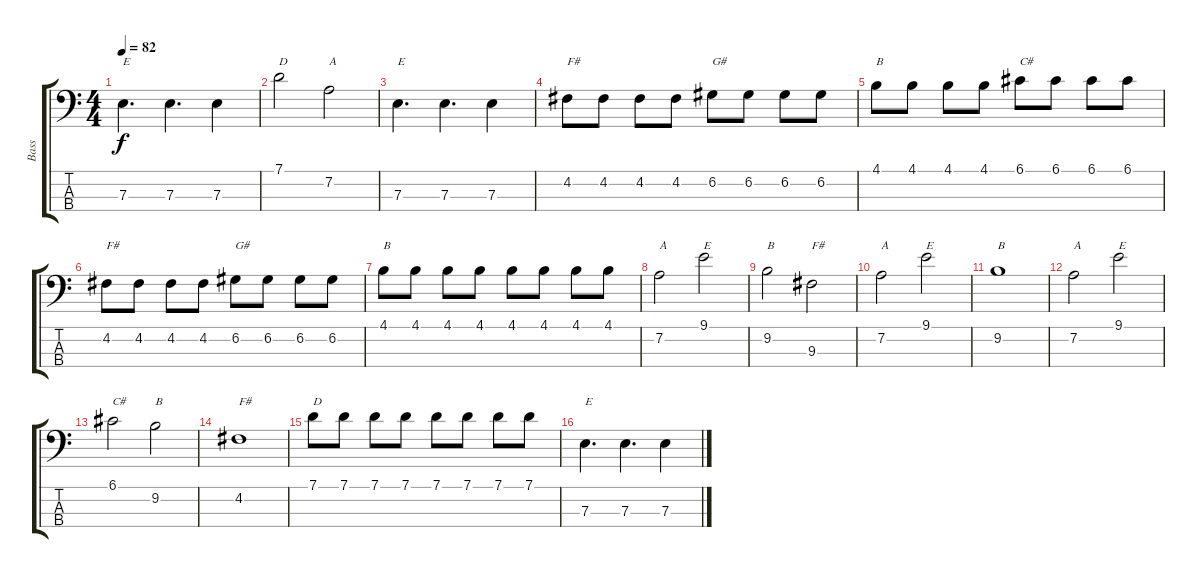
\track ("Bass" "Bass") {instrument electricbassfinger}
\staff {score tabs}
\tuning (G2 D2 A1 E1) {hide}
\ts (4 4)
\tempo 82
\clef f4
\ks c
7.3.4{d txt "E" dy f} 7.3.4{d} 7.3.4 |
7.1.2{txt "D"} 7.2.2{txt "A"} |
7.3.4{d txt "E"} 7.3.4{d} 7.3.4 |
4.2.8{txt "F#"} 4.2.8 4.2.8 4.2.8 6.2.8{txt "G#"} 6.2.8 6.2.8 6.2.8 |
4.1.8{txt "B"} 4.1.8 4.1.8 4.1.8 6.1.8{txt "C#"} 6.1.8 6.1.8 6.1.8 |
4.2.8{txt "F#"} 4.2.8 4.2.8 4.2.8 6.2.8{txt "G#"} 6.2.8 6.2.8 6.2.8 |
4.1.8{txt "B"} 4.1.8 4.1.8 4.1.8 4.1.8 4.1.8 4.1.8 4.1.8 |
7.2.2{txt "A"} 9.1.2{txt "E"} |
9.2.2{txt "B"} 9.3.2{txt "F#"} |
7.2.2{txt "A"} 9.1.2{txt "E"} |
9.2.1{txt "B"} |
7.2.2{txt "A"} 9.1.2{txt "E"} |
6.1.2{txt "C#"} 9.2.2{txt "B"} |
4.2.1{txt "F#"} |
7.1.8{txt "D"} 7.1.8 7.1.8 7.1.8 7.1.8 7.1.8 7.1.8 7.1.8 |
7.3.4{d txt "E"} 7.3.4{d} 7.3.4
